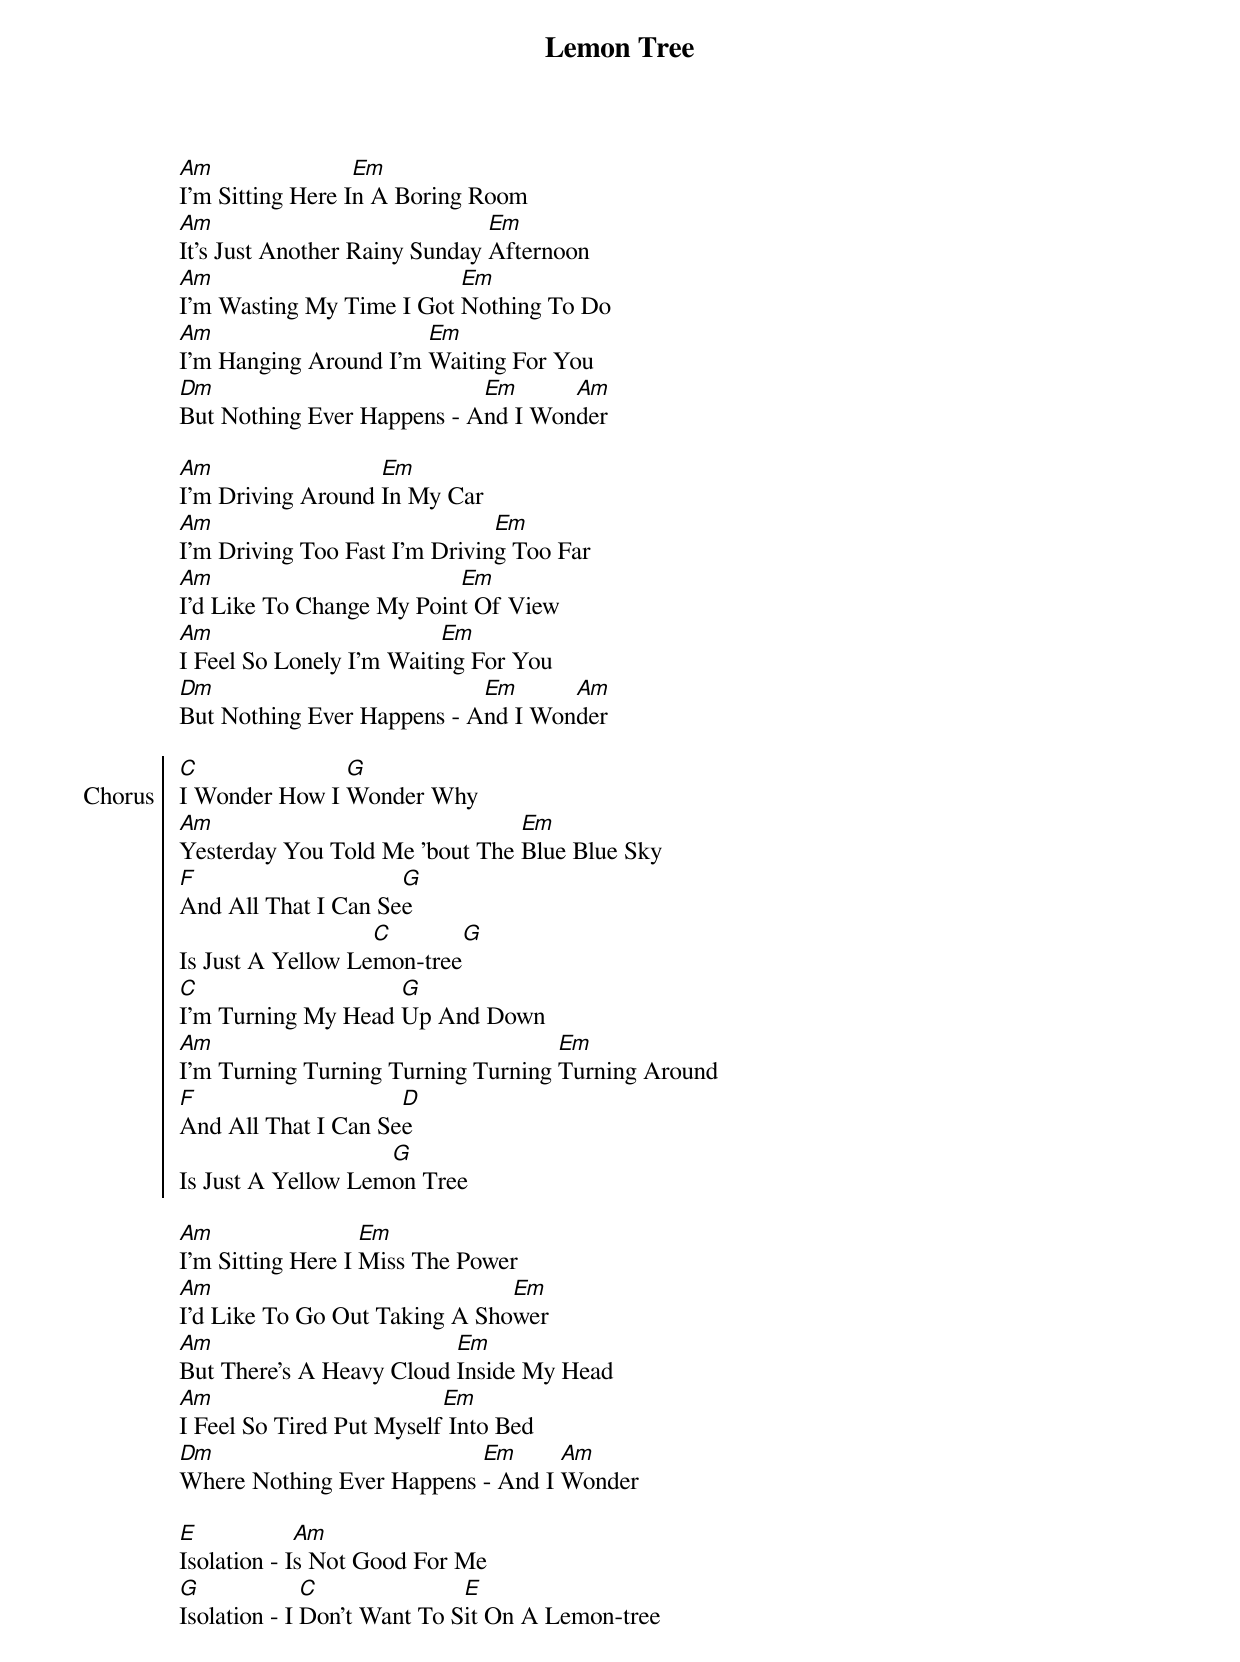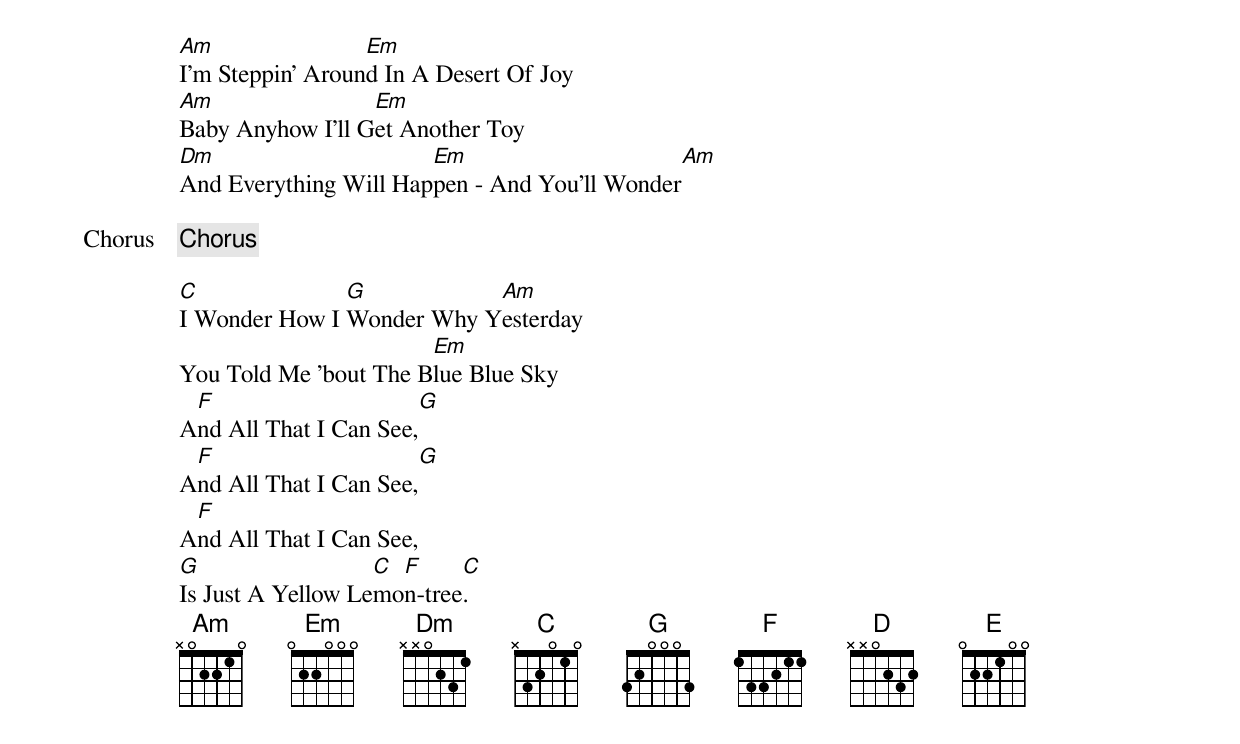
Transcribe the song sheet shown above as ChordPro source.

{title: Lemon Tree}
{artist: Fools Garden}
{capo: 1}
[Am]I'm Sitting Here I[Em]n A Boring Room
[Am]It's Just Another Rainy Sunday [Em]Afternoon
[Am]I'm Wasting My Time I Got [Em]Nothing To Do
[Am]I'm Hanging Around I'm [Em]Waiting For You
[Dm]But Nothing Ever Happens - A[Em]nd I Won[Am]der

[Am]I'm Driving Around [Em]In My Car
[Am]I'm Driving Too Fast I'm Drivin[Em]g Too Far
[Am]I'd Like To Change My Poin[Em]t Of View
[Am]I Feel So Lonely I'm Waiti[Em]ng For You
[Dm]But Nothing Ever Happens - A[Em]nd I Won[Am]der

{start_of_chorus: Chorus}
[C]I Wonder How I [G]Wonder Why
[Am]Yesterday You Told Me 'bout The [Em]Blue Blue Sky
[F]And All That I Can Se[G]e
Is Just A Yellow Le[C]mon-tree[G]
[C]I'm Turning My Head [G]Up And Down
[Am]I'm Turning Turning Turning Turning [Em]Turning Around
[F]And All That I Can Se[D]e
Is Just A Yellow Lem[G]on Tree
{end_of_chorus}

[Am]I'm Sitting Here I [Em]Miss The Power
[Am]I'd Like To Go Out Taking A Sho[Em]wer
[Am]But There's A Heavy Cloud [Em]Inside My Head
[Am]I Feel So Tired Put Myself[Em] Into Bed
[Dm]Where Nothing Ever Happens [Em]- And I [Am]Wonder

[E]Isolation - I[Am]s Not Good For Me
[G]Isolation - I [C]Don't Want To S[E]it On A Lemon-tree

[Am]I'm Steppin' Aroun[Em]d In A Desert Of Joy
[Am]Baby Anyhow I'll G[Em]et Another Toy
[Dm]And Everything Will Hap[Em]pen - And You'll Wonder[Am]

{chorus}

[C]I Wonder How I [G]Wonder Why Y[Am]esterday
You Told Me 'bout The B[Em]lue Blue Sky
A[F]nd All That I Can See,[G]
A[F]nd All That I Can See,[G]
A[F]nd All That I Can See,
[G]Is Just A Yellow Le[C]mo[F]n-tree[C].
